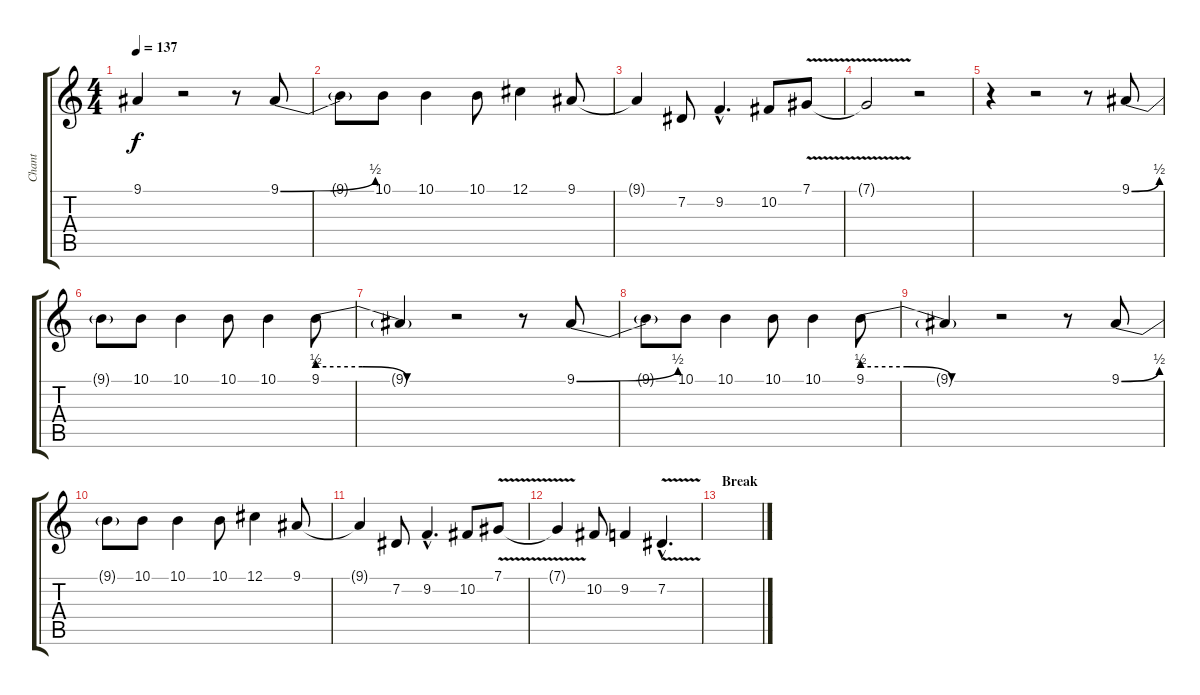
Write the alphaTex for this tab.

\track ("Chant" "Chant") {instrument cello}
\staff {score tabs}
\tuning (Db4 Ab3 E3 B2 Gb2 B1) {hide}
\ts (4 4)
\tempo 137
\clef g2
\ks c
9.1{t}.4{dy f} r.2 r.8 9.1{be (bend 0 0 60 2)}.8 |
9.1{t}.8 10.1.8 10.1.4 10.1.8 12.1.4 9.1.8 |
9.1{t}.4 7.2.8 9.2{hac}.4{d} 10.2.8 7.1{v}.8 |
7.1{t}.2 r.2 |
r.4 r.2 r.8 9.1{be (bend 0 0 60 2)}.8 |
9.1{t}.8 10.1.8 10.1.4 10.1.8 10.1.4 9.1{be (custom 0 2 20 2 40 0 60 0)}.8 |
9.1{t}.4 r.2 r.8 9.1{be (bend 0 0 60 2)}.8 |
9.1{t}.8 10.1.8 10.1.4 10.1.8 10.1.4 9.1{be (custom 0 2 20 2 40 0 60 0)}.8 |
9.1{t}.4 r.2 r.8 9.1{be (bend 0 0 60 2)}.8 |
9.1{t}.8 10.1.8 10.1.4 10.1.8 12.1.4 9.1.8 |
9.1{t}.4 7.2.8 9.2{hac}.4{d} 10.2.8 7.1{v}.8 |
7.1{t}.4 10.2.8 9.2.4 7.2{v hac}.4{d} |
\section ("" "Break")
